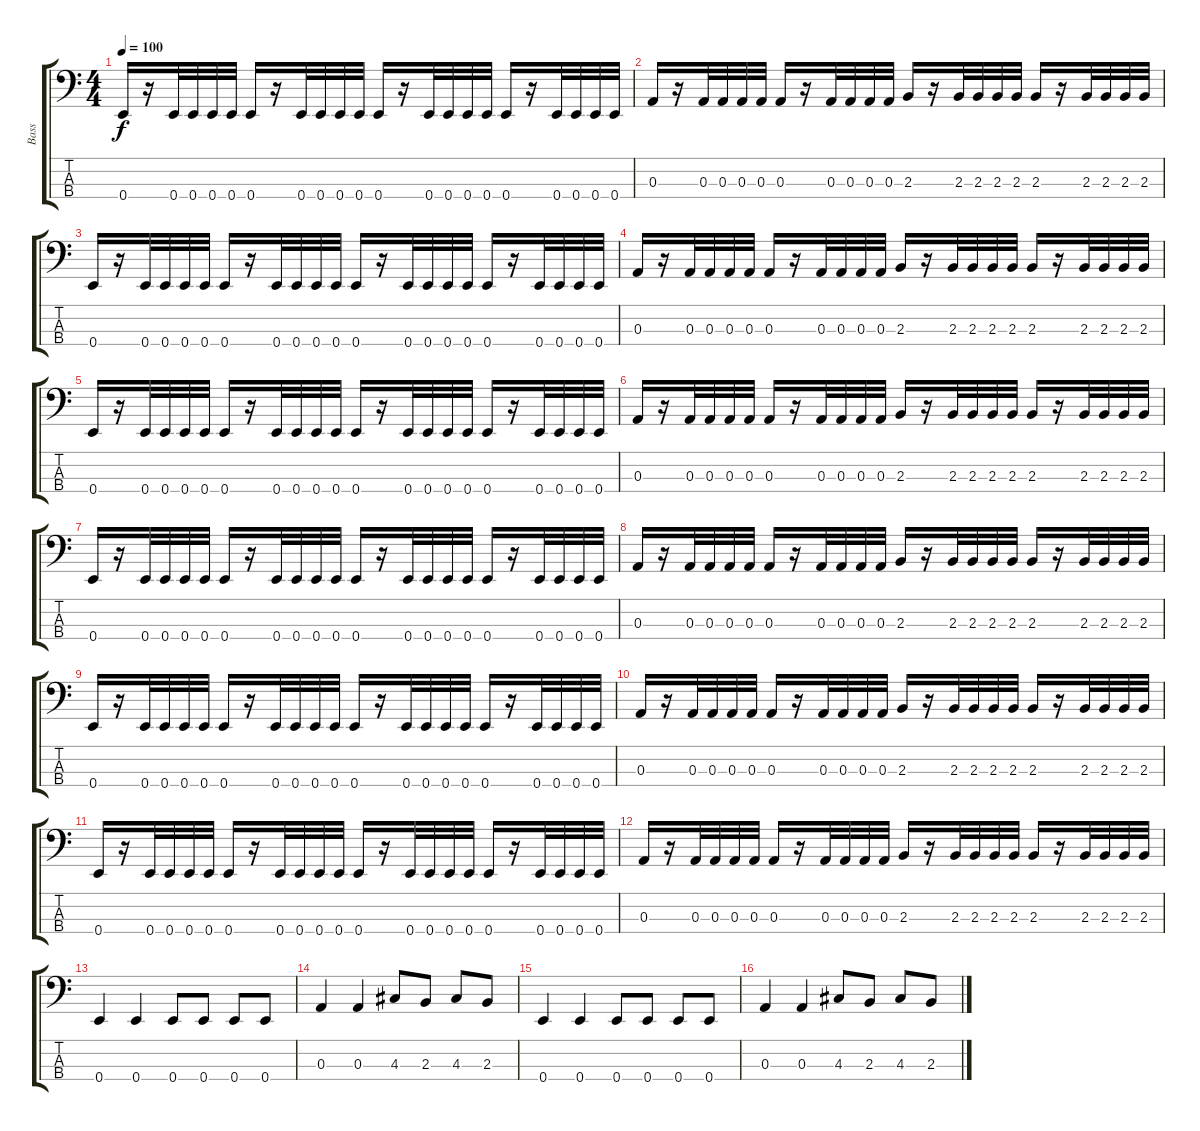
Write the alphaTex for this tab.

\track ("Bass" "Bass") {instrument electricbassfinger}
\staff {score tabs}
\tuning (G2 D2 A1 E1) {hide}
\ts (4 4)
\tempo 100
\clef f4
\ks c
0.4.16{dy f} r.16 0.4.32 0.4.32 0.4.32 0.4.32 0.4.16 r.16 0.4.32 0.4.32 0.4.32 0.4.32 0.4.16 r.16 0.4.32 0.4.32 0.4.32 0.4.32 0.4.16 r.16 0.4.32 0.4.32 0.4.32 0.4.32 |
0.3.16 r.16 0.3.32 0.3.32 0.3.32 0.3.32 0.3.16 r.16 0.3.32 0.3.32 0.3.32 0.3.32 2.3.16 r.16 2.3.32 2.3.32 2.3.32 2.3.32 2.3.16 r.16 2.3.32 2.3.32 2.3.32 2.3.32 |
0.4.16 r.16 0.4.32 0.4.32 0.4.32 0.4.32 0.4.16 r.16 0.4.32 0.4.32 0.4.32 0.4.32 0.4.16 r.16 0.4.32 0.4.32 0.4.32 0.4.32 0.4.16 r.16 0.4.32 0.4.32 0.4.32 0.4.32 |
0.3.16 r.16 0.3.32 0.3.32 0.3.32 0.3.32 0.3.16 r.16 0.3.32 0.3.32 0.3.32 0.3.32 2.3.16 r.16 2.3.32 2.3.32 2.3.32 2.3.32 2.3.16 r.16 2.3.32 2.3.32 2.3.32 2.3.32 |
0.4.16 r.16 0.4.32 0.4.32 0.4.32 0.4.32 0.4.16 r.16 0.4.32 0.4.32 0.4.32 0.4.32 0.4.16 r.16 0.4.32 0.4.32 0.4.32 0.4.32 0.4.16 r.16 0.4.32 0.4.32 0.4.32 0.4.32 |
0.3.16 r.16 0.3.32 0.3.32 0.3.32 0.3.32 0.3.16 r.16 0.3.32 0.3.32 0.3.32 0.3.32 2.3.16 r.16 2.3.32 2.3.32 2.3.32 2.3.32 2.3.16 r.16 2.3.32 2.3.32 2.3.32 2.3.32 |
0.4.16 r.16 0.4.32 0.4.32 0.4.32 0.4.32 0.4.16 r.16 0.4.32 0.4.32 0.4.32 0.4.32 0.4.16 r.16 0.4.32 0.4.32 0.4.32 0.4.32 0.4.16 r.16 0.4.32 0.4.32 0.4.32 0.4.32 |
0.3.16 r.16 0.3.32 0.3.32 0.3.32 0.3.32 0.3.16 r.16 0.3.32 0.3.32 0.3.32 0.3.32 2.3.16 r.16 2.3.32 2.3.32 2.3.32 2.3.32 2.3.16 r.16 2.3.32 2.3.32 2.3.32 2.3.32 |
0.4.16 r.16 0.4.32 0.4.32 0.4.32 0.4.32 0.4.16 r.16 0.4.32 0.4.32 0.4.32 0.4.32 0.4.16 r.16 0.4.32 0.4.32 0.4.32 0.4.32 0.4.16 r.16 0.4.32 0.4.32 0.4.32 0.4.32 |
0.3.16 r.16 0.3.32 0.3.32 0.3.32 0.3.32 0.3.16 r.16 0.3.32 0.3.32 0.3.32 0.3.32 2.3.16 r.16 2.3.32 2.3.32 2.3.32 2.3.32 2.3.16 r.16 2.3.32 2.3.32 2.3.32 2.3.32 |
0.4.16 r.16 0.4.32 0.4.32 0.4.32 0.4.32 0.4.16 r.16 0.4.32 0.4.32 0.4.32 0.4.32 0.4.16 r.16 0.4.32 0.4.32 0.4.32 0.4.32 0.4.16 r.16 0.4.32 0.4.32 0.4.32 0.4.32 |
0.3.16 r.16 0.3.32 0.3.32 0.3.32 0.3.32 0.3.16 r.16 0.3.32 0.3.32 0.3.32 0.3.32 2.3.16 r.16 2.3.32 2.3.32 2.3.32 2.3.32 2.3.16 r.16 2.3.32 2.3.32 2.3.32 2.3.32 |
0.4.4 0.4.4 0.4.8 0.4.8 0.4.8 0.4.8 |
0.3.4 0.3.4 4.3.8 2.3.8 4.3.8 2.3.8 |
0.4.4 0.4.4 0.4.8 0.4.8 0.4.8 0.4.8 |
0.3.4 0.3.4 4.3.8 2.3.8 4.3.8 2.3.8
